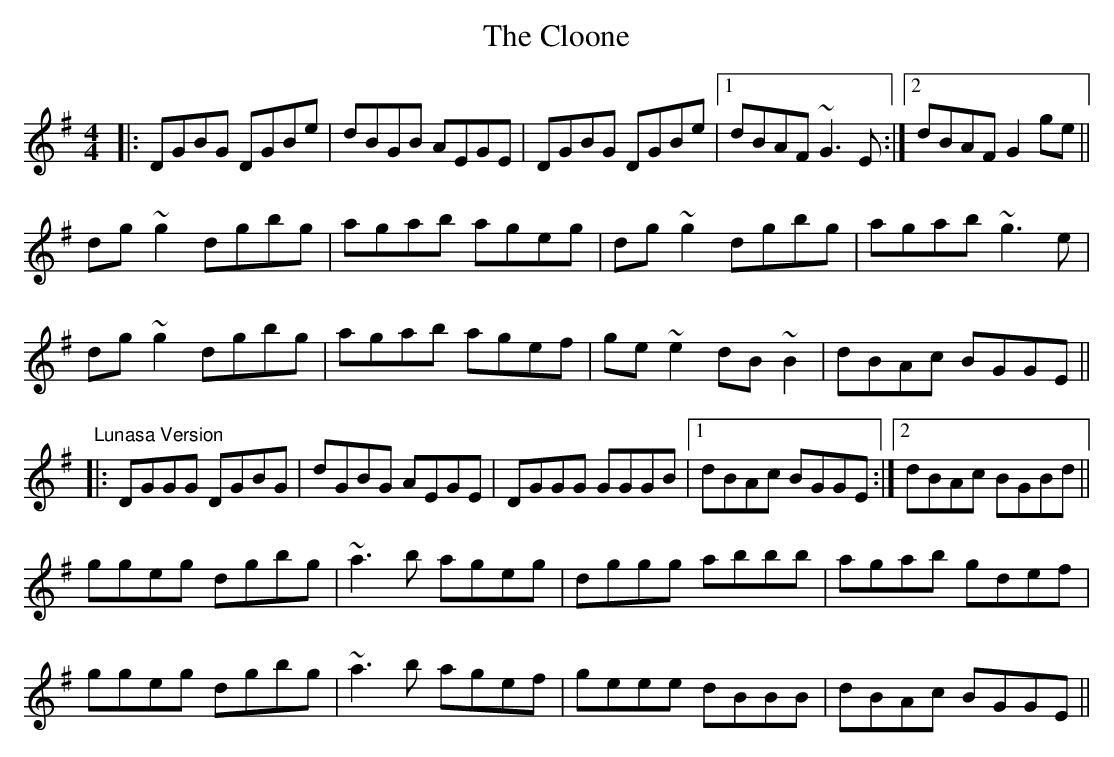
X:1
T: The Cloone
M: 4/4
L: 1/8
K: Gmaj
|:DGBG DGBe|dBGB AEGE|DGBG DGBe|1 dBAF ~G3 E:|2 dBAF G2 ge||
dg ~g2 dgbg|agab ageg|dg ~g2 dgbg|agab ~g3 e|
dg ~g2 dgbg|agab agef|ge ~e2 dB ~B2|dBAc BGGE||
"Lunasa Version"
|:DGGG DGBG|dGBG AEGE|DGGG GGGB|1 dBAc BGGE:|2 dBAc BGBd||
ggeg dgbg|~a3b ageg|dggg abbb|agab gdef|
ggeg dgbg|~a3b agef|geee dBBB|dBAc BGGE||
